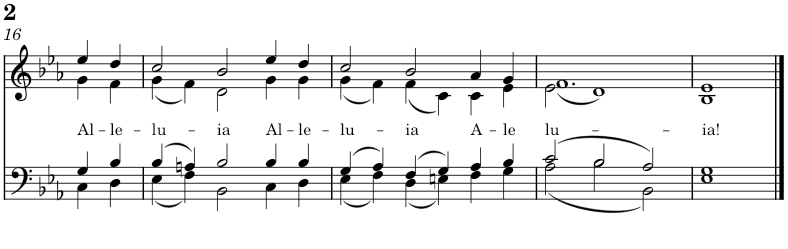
**kern	**kern	**text
*part1	*part1	*part1
*staff2	*staff1	*staff1
*I"Piano	*	*
*I'Pno.	*	*
!!LO:PB:g=z
*clefF4	*clefG2	*
*k[b-e-a-]	*k[b-e-a-]	*
*M3/2	*M3/2	*
=16	=16	=16
*^	*	*
!	!	!	!LO:LY:b
*	*	*^	*
4G/	4C\	4ee-/	4g\	Al-
!	!	!	!	!LO:LY:b
4B-/	4D\	4dd/	4f\	-le-
=17	=17	=17	=17	=17
!	!	!	!	!LO:LY:b
4B-/	4E-\	2cc/	(4g\	-lu-
4An/	4F\	.	4f\)	.
!	!	!	!	!LO:LY:b
2B-/	2BB-\	2b-/	2d\	-ia
!	!	!	!	!LO:LY:b
4B-/	4C\	4ee-/	4g\	Al-
!	!	!	!	!LO:LY:b
4B-/	4D\	4dd/	4g\	-le-
=18	=18	=18	=18	=18
!	!	!	!	!LO:LY:b
4G/	4E-\	2cc/	(4g\	-lu-
4A-/	4F\	.	4f\)	.
!	!	!	!	!LO:LY:b
4F/	4D\	2b-/	(4f\	-ia
4G/	4En\	.	4c\)	.
!	!	!	!	!LO:LY:b
4A-/	4F\	4a-/	4c\	A-
!	!	!	!	!LO:LY:b
4B-/	4G\	4g/	4e-\	-le
=19	=19	=19	=19	=19
!	!	!	!	!LO:LY:b
2c/	2A-\	1.f	(2e-\	lu-
2B-/	2B-\	.	1d)	.
2A-/	2BB-\	.	.	.
=20	=20	=20	=20	=20
!	!	!	!	!LO:LY:b
*v	*v	*	*	*
1E- 1G	1e-	1B-	-ia!
*	*v	*v	*
==	==	==
*-	*-	*-
